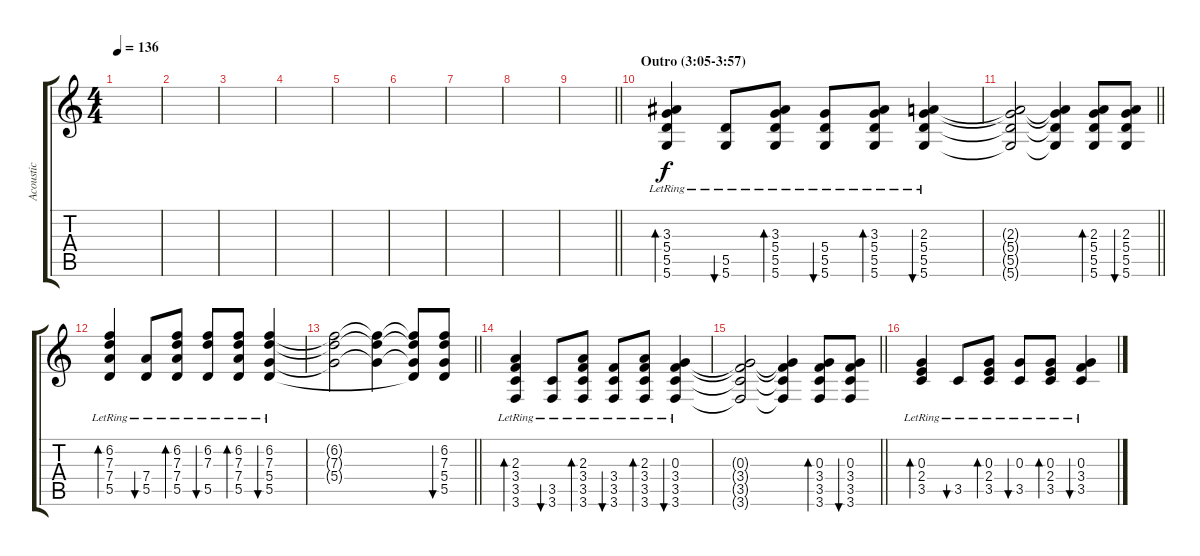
\track ("Acoustic" "Acoustic") {instrument overdrivenguitar}
\staff {score tabs}
\tuning (E4 B3 G3 D3 A2 D2) {hide}
\ts (4 4)
\tempo 136
\clef g2
\ks c
|
|
|
|
|
|
|
|
\barLineRight lightlight
|
\section ("" "Outro (3:05-3:57)")
(3.3{lr} 5.4{lr} 5.5{lr} 5.6).4{bd 60 instrument acousticguitarsteel} (5.5{lr} 5.6).8{bu 60} (3.3{lr} 5.4{lr} 5.5{lr} 5.6).8{bd 60} (5.4{lr} 5.5{lr} 5.6).8{bu 60} (3.3{lr} 5.4{lr} 5.5{lr} 5.6).8{bd 60} (2.3{lr} 5.4{lr} 5.5{lr} 5.6).4{bu 60} |
\barLineRight lightlight
(2.3{t} 5.4{t} 5.5{t} 5.6{t}).2 (2.3{t} 5.4{t} 5.5{t} 5.6{t}).4 (2.3 5.4 5.5 5.6).8{bd 60} (2.3 5.4 5.5 5.6).8{bu 60} |
(6.2 7.3{lr} 7.4{lr} 5.5{lr}).4{bd 60} (7.4{lr} 5.5).8{bu 60} (6.2{lr} 7.3{lr} 7.4{lr} 5.5).8{bd 60} (6.2{lr} 7.3{lr} 5.5).8{bu 60} (6.2{lr} 7.3{lr} 7.4{lr} 5.5).8{bd 60} (6.2{lr} 7.3 5.4{lr} 5.5).4{bu 60} |
\barLineRight lightlight
(6.2{t} 7.3{t} 5.4{t}).2 (6.2{t} 7.3{t} 5.4{t}).4 (6.2{t} 7.3{t} 5.4{t} 5.5{t}).8 (6.2 7.3 5.4 5.5).8{bu 60} |
(2.3{lr} 3.4{lr} 3.5{lr} 3.6).4{bd 60} (3.5{lr} 3.6).8{bu 60} (2.3{lr} 3.4{lr} 3.5{lr} 3.6).8{bd 60} (3.4{lr} 3.5{lr} 3.6).8{bu 60} (2.3{lr} 3.4{lr} 3.5{lr} 3.6).8{bd 60} (0.3{lr} 3.4{lr} 3.5{lr} 3.6).4{bu 60} |
\barLineRight lightlight
(0.3{t} 3.4{t} 3.5{t} 3.6{t}).2 (0.3{t} 3.4{t} 3.5{t} 3.6{t}).4 (0.3 3.4 3.5 3.6).8{bd 60} (0.3 3.4 3.5 3.6).8{bu 60} |
(0.3{lr} 2.4{lr} 3.5{lr}).4{bd 60} 3.5{lr}.8{bu 60} (0.3{lr} 2.4{lr} 3.5{lr}).8{bd 60} (0.3{lr} 3.5{lr}).8{bu 60} (0.3{lr} 2.4{lr} 3.5{lr}).8{bd 60} (0.3{lr} 3.4{lr} 3.5{lr}).4{bu 60}
